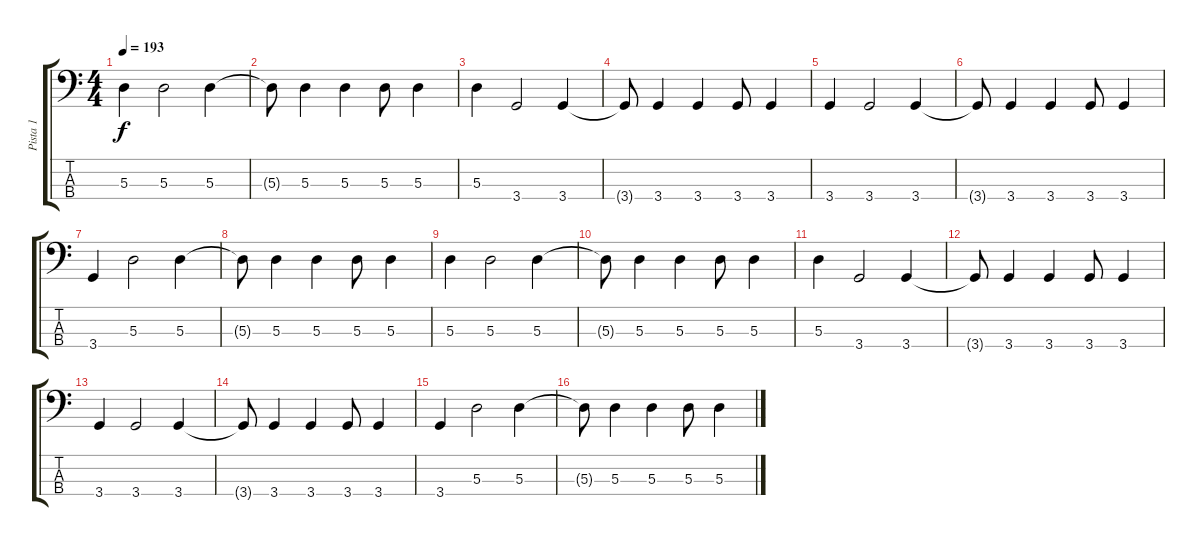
\track ("Pista 1" "Pista 1") {instrument electricbassfinger}
\staff {score tabs}
\tuning (G2 D2 A1 E1) {hide}
\ts (4 4)
\tempo 193
\clef f4
\ks c
5.3.4{dy f} 5.3.2 5.3.4 |
5.3{t}.8 5.3.4 5.3.4 5.3.8 5.3.4 |
5.3.4 3.4.2 3.4.4 |
3.4{t}.8 3.4.4 3.4.4 3.4.8 3.4.4 |
3.4.4 3.4.2 3.4.4 |
3.4{t}.8 3.4.4 3.4.4 3.4.8 3.4.4 |
3.4.4 5.3.2 5.3.4 |
5.3{t}.8 5.3.4 5.3.4 5.3.8 5.3.4 |
5.3.4 5.3.2 5.3.4 |
5.3{t}.8 5.3.4 5.3.4 5.3.8 5.3.4 |
5.3.4 3.4.2 3.4.4 |
3.4{t}.8 3.4.4 3.4.4 3.4.8 3.4.4 |
3.4.4 3.4.2 3.4.4 |
3.4{t}.8 3.4.4 3.4.4 3.4.8 3.4.4 |
3.4.4 5.3.2 5.3.4 |
5.3{t}.8 5.3.4 5.3.4 5.3.8 5.3.4
